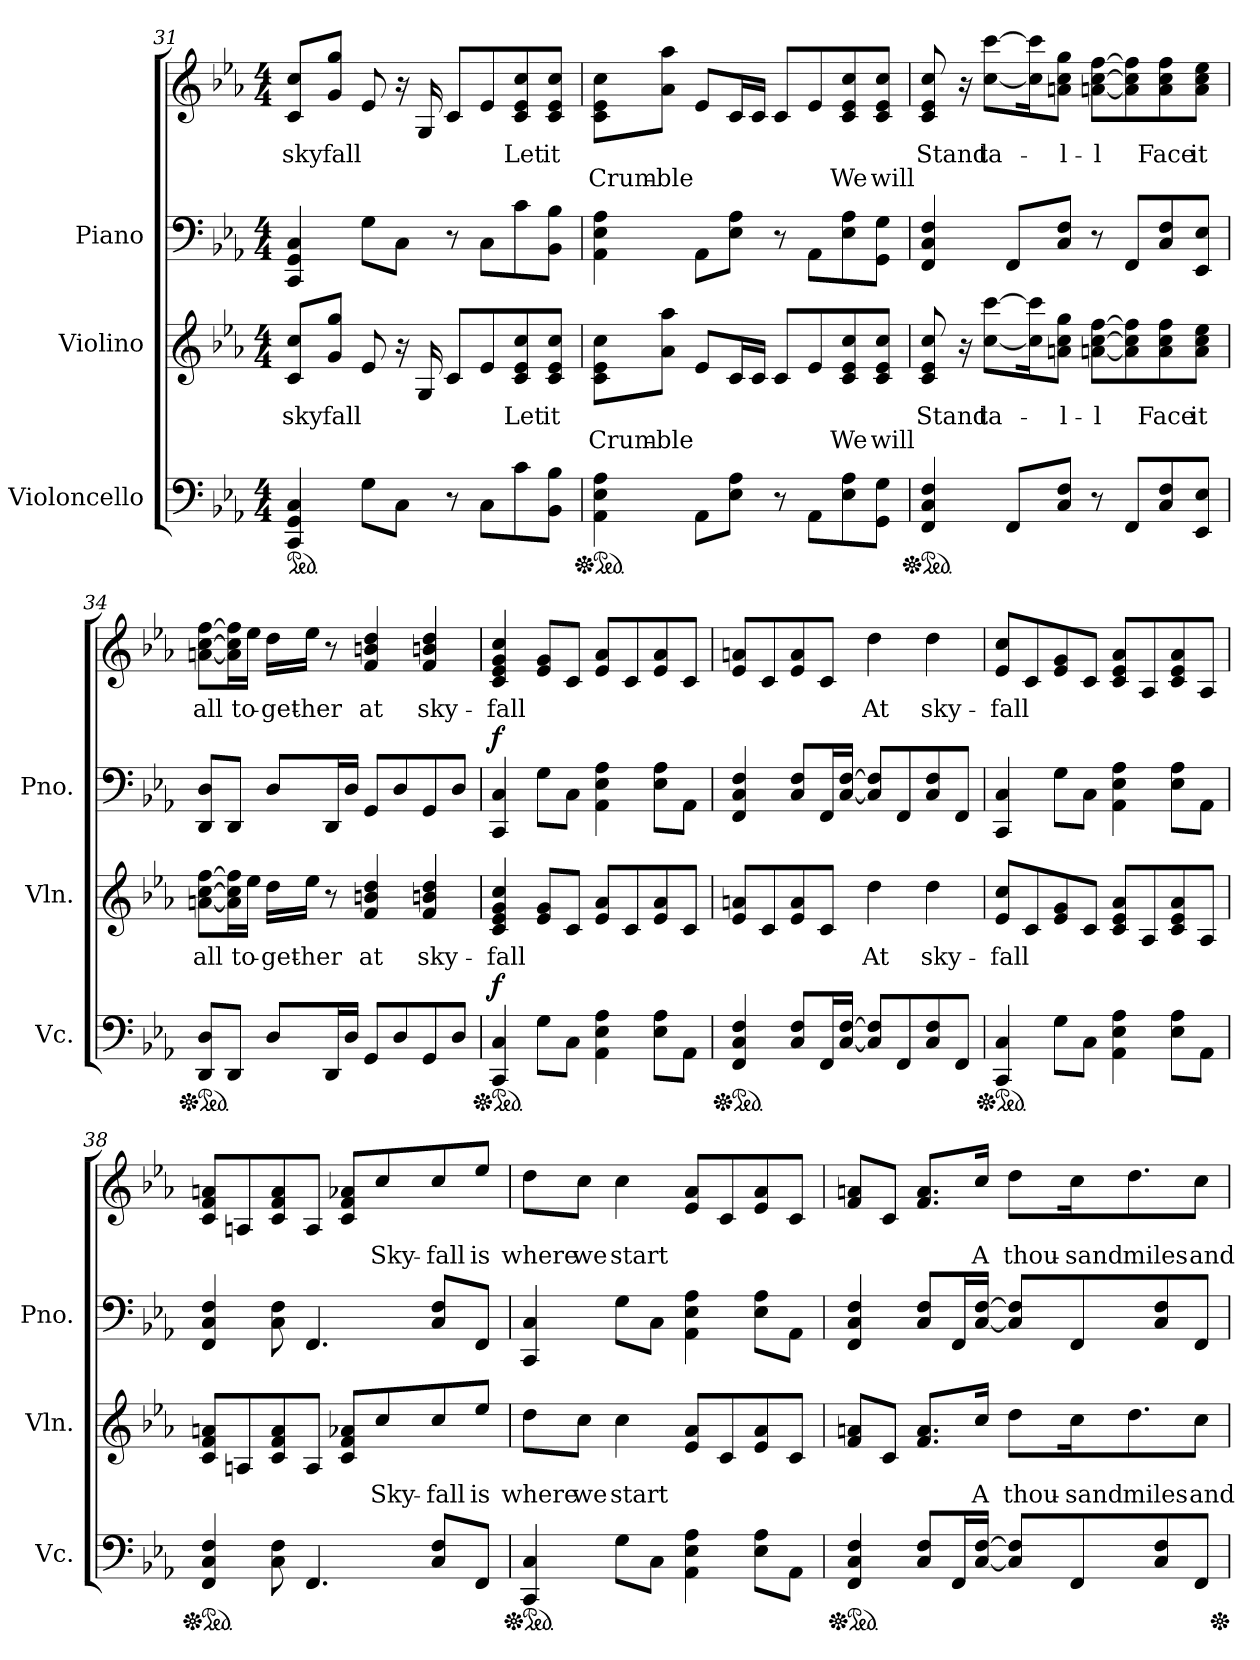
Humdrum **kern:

**kern	**dynam	**kern	**text	**text	**kern	**kern	**text	**text	**dynam
*part3	*part3	*part2	*part2	*part2	*part1	*part1	*part1	*part1	*part1
*staff4	*staff4	*staff3	*staff3	*staff3	*staff2	*staff1	*staff1	*staff1	*staff1/2
*I"Violoncello	*	*I"Violino	*	*	*I"Piano	*	*	*	*
*I'Vc.	*	*I'Vln.	*	*	*I'Pno.	*	*	*	*
!!LO:PB:g=z
*clefF4	*	*clefG2	*	*	*clefF4	*clefG2	*	*	*
*k[b-e-a-]	*	*k[b-e-a-]	*	*	*k[b-e-a-]	*k[b-e-a-]	*	*	*
*M4/4	*	*M4/4	*	*	*M4/4	*M4/4	*	*	*
*ped	*	*	*	*	*	*	*	*	*
=31	=31	=31	=31	=31	=31	=31	=31	=31	=31
!	!	!	!LO:LY:b	!	!	!	!LO:LY:b	!	!
4CC/ 4GG/ 4C/	.	8c/ 8cc/L	sky	.	4CC/ 4GG/ 4C/	8c/ 8cc/L	sky	.	.
!	!	!	!LO:LY:b	!	!	!	!LO:LY:b	!	!
.	.	8g/ 8gg/J	fall	.	.	8g/ 8gg/J	fall	.	.
8G\L	.	8e-/	.	.	8G\L	8e-/	.	.	.
8C\J	.	16r	.	.	8C\J	16r	.	.	.
.	.	16G/	.	.	.	16G/	.	.	.
8r	.	8c/L	.	.	8r	8c/L	.	.	.
8C\L	.	8e-/	.	.	8C\L	8e-/	.	.	.
!	!	!	!LO:LY:b	!	!	!	!LO:LY:b	!	!
8c\	.	8c/ 8e-/ 8cc/	Let	.	8c\	8c/ 8e-/ 8cc/	Let	.	.
!	!	!	!LO:LY:b	!	!	!	!LO:LY:b	!	!
8BB-\ 8B-\J	.	8c/ 8e-/ 8cc/J	it	.	8BB-\ 8B-\J	8c/ 8e-/ 8cc/J	it	.	.
=32	=32	=32	=32	=32	=32	=32	=32	=32	=32
*Xped	*	*	*	*	*	*	*	*	*
*ped	*	*	*	*	*	*	*	*	*
!	!	!	!	!LO:LY:b	!	!	!	!LO:LY:b	!
4AA-\ 4E-\ 4A-\	.	8c\ 8e-\ 8cc\L	.	Crum-	4AA-\ 4E-\ 4A-\	8c\ 8e-\ 8cc\L	.	Crum-	.
!	!	!	!	!LO:LY:b	!	!	!	!LO:LY:b	!
.	.	8a-\ 8aa-\J	.	-ble	.	8a-\ 8aa-\J	.	-ble	.
8AA-\L	.	8e-/L	.	.	8AA-\L	8e-/L	.	.	.
8E-\ 8A-\J	.	16c/L	.	.	8E-\ 8A-\J	16c/L	.	.	.
.	.	16c/JJ	.	.	.	16c/JJ	.	.	.
8r	.	8c/L	.	.	8r	8c/L	.	.	.
8AA-\L	.	8e-/	.	.	8AA-\L	8e-/	.	.	.
!	!	!	!	!LO:LY:b	!	!	!	!LO:LY:b	!
8E-\ 8A-\	.	8c/ 8e-/ 8cc/	.	We	8E-\ 8A-\	8c/ 8e-/ 8cc/	.	We	.
!	!	!	!	!LO:LY:b	!	!	!	!LO:LY:b	!
8GG\ 8G\J	.	8c/ 8e-/ 8cc/J	.	will	8GG\ 8G\J	8c/ 8e-/ 8cc/J	.	will	.
=33	=33	=33	=33	=33	=33	=33	=33	=33	=33
*Xped	*	*	*	*	*	*	*	*	*
*ped	*	*	*	*	*	*	*	*	*
!	!	!	!LO:LY:b	!	!	!	!LO:LY:b	!	!
4FF/ 4C/ 4F/	.	8c/ 8e-/ 8cc/	Stand	.	4FF/ 4C/ 4F/	8c/ 8e-/ 8cc/	Stand	.	.
.	.	16r	.	.	.	16r	.	.	.
!	!	!	!LO:LY:b	!	!	!	!LO:LY:b	!	!
.	.	[8cc\ [8ccc\L	ta-	.	.	[8cc\ [8ccc\L	ta-	.	.
8FF/L	.	.	.	.	8FF/L	.	.	.	.
.	.	16cc\] 16ccc\]K	.	.	.	16cc\] 16ccc\]K	.	.	.
!	!	!	!LO:LY:b	!	!	!	!LO:LY:b	!	!
8C/ 8F/J	.	8an\ 8cc\ 8gg\J	-l-	.	8C/ 8F/J	8an\ 8cc\ 8gg\J	-l-	.	.
!	!	!	!LO:LY:b	!	!	!	!LO:LY:b	!	!
8r	.	[8an\ [8cc\ [8ff\L	-l	.	8r	[8an\ [8cc\ [8ff\L	-l	.	.
8FF/L	.	8a\] 8cc\] 8ff\]	.	.	8FF/L	8a\] 8cc\] 8ff\]	.	.	.
!	!	!	!LO:LY:b	!	!	!	!LO:LY:b	!	!
8C/ 8F/	.	8a\ 8cc\ 8ff\	Face	.	8C/ 8F/	8a\ 8cc\ 8ff\	Face	.	.
!	!	!	!LO:LY:b	!	!	!	!LO:LY:b	!	!
8EE-/ 8E-/J	.	8a\ 8cc\ 8ee-\J	it	.	8EE-/ 8E-/J	8a\ 8cc\ 8ee-\J	it	.	.
!!LO:LB:g=z
=34	=34	=34	=34	=34	=34	=34	=34	=34	=34
*Xped	*	*	*	*	*	*	*	*	*
*ped	*	*	*	*	*	*	*	*	*
!	!	!	!LO:LY:b	!	!	!	!LO:LY:b	!	!
8DD/ 8D/L	.	[8an\ [8cc\ [8ff\L	all	.	8DD/ 8D/L	[8an\ [8cc\ [8ff\L	all	.	.
8DD/J	.	16a\] 16cc\] 16ff\]L	.	.	8DD/J	16a\] 16cc\] 16ff\]L	.	.	.
!	!	!	!LO:LY:b	!	!	!	!LO:LY:b	!	!
.	.	16ee-\JJ	to-	.	.	16ee-\JJ	to-	.	.
!	!	!	!LO:LY:b	!	!	!	!LO:LY:b	!	!
8D/L	.	16dd\LL	-get-	.	8D/L	16dd\LL	-get-	.	.
!	!	!	!LO:LY:b	!	!	!	!LO:LY:b	!	!
.	.	16ee-\JJ	-her	.	.	16ee-\JJ	-her	.	.
16DD/L	.	8r	.	.	16DD/L	8r	.	.	.
16D/JJ	.	.	.	.	16D/JJ	.	.	.	.
!	!	!	!LO:LY:b	!	!	!	!LO:LY:b	!	!
8GG/L	.	4f/ 4bn/ 4dd/	at	.	8GG/L	4f/ 4bn/ 4dd/	at	.	.
8D/	.	.	.	.	8D/	.	.	.	.
!	!	!	!LO:LY:b	!	!	!	!LO:LY:b	!	!
8GG/	.	4f/ 4bn/ 4dd/	sky-	.	8GG/	4f/ 4bn/ 4dd/	sky-	.	.
8D/J	.	.	.	.	8D/J	.	.	.	.
=35	=35	=35	=35	=35	=35	=35	=35	=35	=35
*Xped	*	*	*	*	*	*	*	*	*
*ped	*	*	*	*	*	*	*	*	*
!	!LO:DY:a	!	!LO:LY:b	!	!	!	!LO:LY:b	!	!LO:DY:a=2
4CC/ 4C/	f	4c/ 4e-/ 4g/ 4cc/	-fall	.	4CC/ 4C/	4c/ 4e-/ 4g/ 4cc/	-fall	.	f
8G\L	.	8e-/ 8g/L	.	.	8G\L	8e-/ 8g/L	.	.	.
8C\J	.	8c/J	.	.	8C\J	8c/J	.	.	.
4AA-\ 4E-\ 4A-\	.	8e-/ 8a-/L	.	.	4AA-\ 4E-\ 4A-\	8e-/ 8a-/L	.	.	.
.	.	8c/	.	.	.	8c/	.	.	.
8E-\ 8A-\L	.	8e-/ 8a-/	.	.	8E-\ 8A-\L	8e-/ 8a-/	.	.	.
8AA-\J	.	8c/J	.	.	8AA-\J	8c/J	.	.	.
=36	=36	=36	=36	=36	=36	=36	=36	=36	=36
*Xped	*	*	*	*	*	*	*	*	*
*ped	*	*	*	*	*	*	*	*	*
4FF/ 4C/ 4F/	.	8e-/ 8an/L	.	.	4FF/ 4C/ 4F/	8e-/ 8an/L	.	.	.
.	.	8c/	.	.	.	8c/	.	.	.
8C/ 8F/L	.	8e-/ 8a/	.	.	8C/ 8F/L	8e-/ 8a/	.	.	.
16FF/L	.	8c/J	.	.	16FF/L	8c/J	.	.	.
[16C/ [16F/JJ	.	.	.	.	[16C/ [16F/JJ	.	.	.	.
!	!	!	!LO:LY:b	!	!	!	!LO:LY:b	!	!
8C/] 8F/]L	.	4dd\	At	.	8C/] 8F/]L	4dd\	At	.	.
8FF/	.	.	.	.	8FF/	.	.	.	.
!	!	!	!LO:LY:b	!	!	!	!LO:LY:b	!	!
8C/ 8F/	.	4dd\	sky-	.	8C/ 8F/	4dd\	sky-	.	.
8FF/J	.	.	.	.	8FF/J	.	.	.	.
=37	=37	=37	=37	=37	=37	=37	=37	=37	=37
*Xped	*	*	*	*	*	*	*	*	*
*ped	*	*	*	*	*	*	*	*	*
!	!	!	!LO:LY:b	!	!	!	!LO:LY:b	!	!
4CC/ 4C/	.	8e-/ 8cc/L	-fall	.	4CC/ 4C/	8e-/ 8cc/L	-fall	.	.
.	.	8c/	.	.	.	8c/	.	.	.
8G\L	.	8e-/ 8g/	.	.	8G\L	8e-/ 8g/	.	.	.
8C\J	.	8c/J	.	.	8C\J	8c/J	.	.	.
4AA-\ 4E-\ 4A-\	.	8c/ 8e-/ 8a-/L	.	.	4AA-\ 4E-\ 4A-\	8c/ 8e-/ 8a-/L	.	.	.
.	.	8A-/	.	.	.	8A-/	.	.	.
8E-\ 8A-\L	.	8c/ 8e-/ 8a-/	.	.	8E-\ 8A-\L	8c/ 8e-/ 8a-/	.	.	.
8AA-\J	.	8A-/J	.	.	8AA-\J	8A-/J	.	.	.
!!LO:PB:g=z
=38	=38	=38	=38	=38	=38	=38	=38	=38	=38
*Xped	*	*	*	*	*	*	*	*	*
*ped	*	*	*	*	*	*	*	*	*
4FF/ 4C/ 4F/	.	8c/ 8f/ 8an/L	.	.	4FF/ 4C/ 4F/	8c/ 8f/ 8an/L	.	.	.
.	.	8An/	.	.	.	8An/	.	.	.
8C\ 8F\	.	8c/ 8f/ 8a/	.	.	8C\ 8F\	8c/ 8f/ 8a/	.	.	.
4.FF/	.	8A/J	.	.	4.FF/	8A/J	.	.	.
.	.	8c/ 8f/ 8a-X/L	.	.	.	8c/ 8f/ 8a-X/L	.	.	.
!	!	!	!LO:LY:b	!	!	!	!LO:LY:b	!	!
.	.	8cc/	Sky-	.	.	8cc/	Sky-	.	.
!	!	!	!LO:LY:b	!	!	!	!LO:LY:b	!	!
8C/ 8F/L	.	8cc/	-fall	.	8C/ 8F/L	8cc/	-fall	.	.
!	!	!	!LO:LY:b	!	!	!	!LO:LY:b	!	!
8FF/J	.	8ee-/J	is	.	8FF/J	8ee-/J	is	.	.
=39	=39	=39	=39	=39	=39	=39	=39	=39	=39
*Xped	*	*	*	*	*	*	*	*	*
*ped	*	*	*	*	*	*	*	*	*
!	!	!	!LO:LY:b	!	!	!	!LO:LY:b	!	!
4CC/ 4C/	.	8dd\L	where	.	4CC/ 4C/	8dd\L	where	.	.
!	!	!	!LO:LY:b	!	!	!	!LO:LY:b	!	!
.	.	8cc\J	we	.	.	8cc\J	we	.	.
!	!	!	!LO:LY:b	!	!	!	!LO:LY:b	!	!
8G\L	.	4cc\	start	.	8G\L	4cc\	start	.	.
8C\J	.	.	.	.	8C\J	.	.	.	.
4AA-\ 4E-\ 4A-\	.	8e-/ 8a-/L	.	.	4AA-\ 4E-\ 4A-\	8e-/ 8a-/L	.	.	.
.	.	8c/	.	.	.	8c/	.	.	.
8E-\ 8A-\L	.	8e-/ 8a-/	.	.	8E-\ 8A-\L	8e-/ 8a-/	.	.	.
8AA-\J	.	8c/J	.	.	8AA-\J	8c/J	.	.	.
=40	=40	=40	=40	=40	=40	=40	=40	=40	=40
*Xped	*	*	*	*	*	*	*	*	*
*ped	*	*	*	*	*	*	*	*	*
4FF/ 4C/ 4F/	.	8f/ 8an/L	.	.	4FF/ 4C/ 4F/	8f/ 8an/L	.	.	.
.	.	8c/J	.	.	.	8c/J	.	.	.
8C/ 8F/L	.	8.f/ 8.a/L	.	.	8C/ 8F/L	8.f/ 8.a/L	.	.	.
16FF/L	.	.	.	.	16FF/L	.	.	.	.
!	!	!	!LO:LY:b	!	!	!	!LO:LY:b	!	!
[16C/ [16F/JJ	.	16cc/Jk	A	.	[16C/ [16F/JJ	16cc/Jk	A	.	.
!	!	!	!LO:LY:b	!	!	!	!LO:LY:b	!	!
8C/] 8F/]L	.	8dd\L	thou-	.	8C/] 8F/]L	8dd\L	thou-	.	.
!	!	!	!LO:LY:b	!	!	!	!LO:LY:b	!	!
8FF/	.	16cc\K	-sand	.	8FF/	16cc\K	-sand	.	.
!	!	!	!LO:LY:b	!	!	!	!LO:LY:b	!	!
.	.	8.dd\	miles	.	.	8.dd\	miles	.	.
8C/ 8F/	.	.	.	.	8C/ 8F/	.	.	.	.
!	!	!	!LO:LY:b	!	!	!	!LO:LY:b	!	!
8FF/J	.	8cc\J	and	.	8FF/J	8cc\J	and	.	.
*Xped	*	*	*	*	*	*	*	*	*
=	=	=	=	=	=	=	=	=	=
*-	*-	*-	*-	*-	*-	*-	*-	*-	*-
